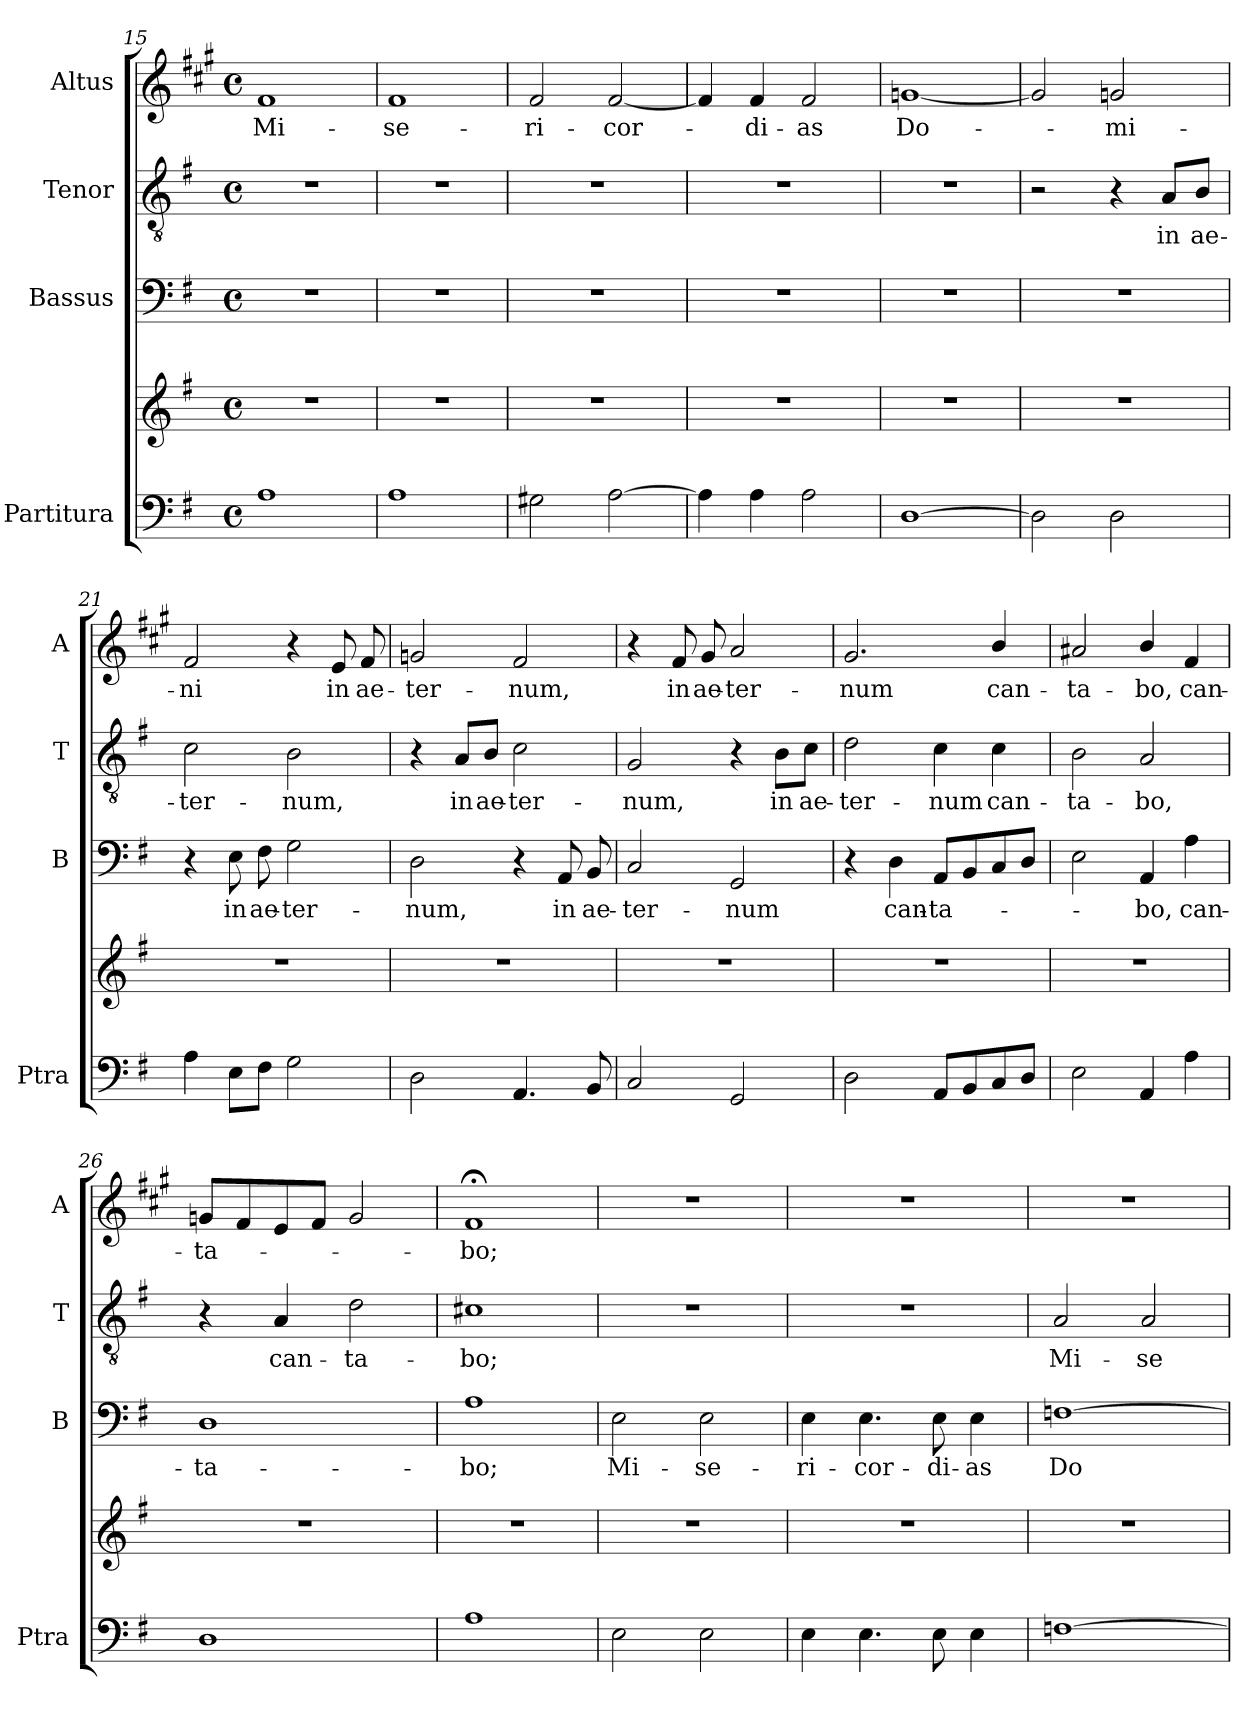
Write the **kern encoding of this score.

**kern	**kern	**kern	**text	**kern	**text	**kern	**text
*part4	*part4	*part3	*part3	*part2	*part2	*part1	*part1
*staff5	*staff4	*staff3	*staff3	*staff2	*staff2	*staff1	*staff1
*I"Partitura	*	*I"Bassus	*	*I"Tenor	*	*I"Altus	*
*I'Ptra	*	*I'B	*	*I'T	*	*I'A	*
*clefF4	*clefG2	*clefF4	*	*clefGv2	*	*clefG2	*
*	*	*	*	*	*	*ITrd1c2	*
*k[f#]	*k[f#]	*k[f#]	*	*k[f#]	*	*k[f#]	*
*G:	*G:	*G:	*	*G:	*	*G:	*
*M4/4	*M4/4	*M4/4	*	*M4/4	*	*M4/4	*
*met(c)	*met(c)	*met(c)	*	*met(c)	*	*met(c)	*
=15	=15	=15	=15	=15	=15	=15	=15
!	!	!	!	!	!	!	!LO:LY:b
1A	1r	1r	.	1r	.	1e	Mi-
!!LO:LB:g=z
=16	=16	=16	=16	=16	=16	=16	=16
!	!	!	!	!	!	!	!LO:LY:b
1A	1r	1r	.	1r	.	1e	-se-
=17	=17	=17	=17	=17	=17	=17	=17
!	!	!	!	!	!	!	!LO:LY:b
2G#X\	1r	1r	.	1r	.	2e/	-ri-
!	!	!	!	!	!	!	!LO:LY:b
[2A\	.	.	.	.	.	[2e/	-cor-
=18	=18	=18	=18	=18	=18	=18	=18
4A\]	1r	1r	.	1r	.	4e/]	.
!	!	!	!	!	!	!	!LO:LY:b
4A\	.	.	.	.	.	4e/	-di-
!	!	!	!	!	!	!	!LO:LY:b
2A\	.	.	.	.	.	2e/	-as
=19	=19	=19	=19	=19	=19	=19	=19
!	!	!	!	!	!	!	!LO:LY:b
[1D	1r	1r	.	1r	.	[1fn	Do-
=20	=20	=20	=20	=20	=20	=20	=20
2D\]	1r	1r	.	2r	.	2f/]	.
!	!	!	!	!	!	!	!LO:LY:b
2D\	.	.	.	4r	.	2fn/	-mi-
!	!	!	!	!	!LO:LY:b	!	!
.	.	.	.	8A/L	in	.	.
!	!	!	!	!	!LO:LY:b	!	!
.	.	.	.	8B/J	ae-	.	.
=21	=21	=21	=21	=21	=21	=21	=21
!	!	!	!	!	!LO:LY:b	!	!LO:LY:b
4A\	1r	4r	.	2c\	-ter-	2e/	-ni
!	!	!	!LO:LY:b	!	!	!	!
8E\L	.	8E\	in	.	.	.	.
!	!	!	!LO:LY:b	!	!	!	!
8F#\J	.	8F#\	ae-	.	.	.	.
!	!	!	!LO:LY:b	!	!LO:LY:b	!	!
2G\	.	2G\	-ter-	2B\	-num,	4r	.
!	!	!	!	!	!	!	!LO:LY:b
.	.	.	.	.	.	8d/	in
!	!	!	!	!	!	!	!LO:LY:b
.	.	.	.	.	.	8e/	ae-
=22	=22	=22	=22	=22	=22	=22	=22
!	!	!	!LO:LY:b	!	!	!	!LO:LY:b
2D\	1r	2D\	-num,	4r	.	2fn/	-ter-
!	!	!	!	!	!LO:LY:b	!	!
.	.	.	.	8A/L	in	.	.
!	!	!	!	!	!LO:LY:b	!	!
.	.	.	.	8B/J	ae-	.	.
!	!	!	!	!	!LO:LY:b	!	!LO:LY:b
4.AA/	.	4r	.	2c\	-ter-	2e/	-num,
!	!	!	!LO:LY:b	!	!	!	!
.	.	8AA/	in	.	.	.	.
!	!	!	!LO:LY:b	!	!	!	!
8BB/	.	8BB/	ae-	.	.	.	.
=23	=23	=23	=23	=23	=23	=23	=23
!	!	!	!LO:LY:b	!	!LO:LY:b	!	!
2C/	1r	2C/	-ter-	2G/	-num,	4r	.
!	!	!	!	!	!	!	!LO:LY:b
.	.	.	.	.	.	8e/	in
!	!	!	!	!	!	!	!LO:LY:b
.	.	.	.	.	.	8f#/	ae-
!	!	!	!LO:LY:b	!	!	!	!LO:LY:b
2GG/	.	2GG/	-num	4r	.	2g/	-ter-
!	!	!	!	!	!LO:LY:b	!	!
.	.	.	.	8B\L	in	.	.
!	!	!	!	!	!LO:LY:b	!	!
.	.	.	.	8c\J	ae-	.	.
!!LO:PB:g=z
=24	=24	=24	=24	=24	=24	=24	=24
!	!	!	!	!	!LO:LY:b	!	!LO:LY:b
2D\	1r	4r	.	2d\	-ter-	2.f#/	-num
!	!	!	!LO:LY:b	!	!	!	!
.	.	4D\	can-	.	.	.	.
!	!	!	!LO:LY:b	!	!LO:LY:b	!	!
8AA/L	.	8AA/L	-ta-	4c\	-num	.	.
8BB/	.	8BB/	.	.	.	.	.
!	!	!	!	!	!LO:LY:b	!	!LO:LY:b
8C/	.	8C/	.	4c\	can-	4a/	can-
8D/J	.	8D/J	.	.	.	.	.
=25	=25	=25	=25	=25	=25	=25	=25
!	!	!	!	!	!LO:LY:b	!	!LO:LY:b
2E\	1r	2E\	.	2B\	-ta-	2g#X/	-ta-
!	!	!	!LO:LY:b	!	!LO:LY:b	!	!LO:LY:b
4AA/	.	4AA/	-bo,	2A/	-bo,	4a/	-bo,
!	!	!	!LO:LY:b	!	!	!	!LO:LY:b
4A\	.	4A\	can-	.	.	4e/	can-
=26	=26	=26	=26	=26	=26	=26	=26
!	!	!	!LO:LY:b	!	!	!	!LO:LY:b
1D	1r	1D	-ta-	4r	.	8fn/L	-ta-
.	.	.	.	.	.	8e/	.
!	!	!	!	!	!LO:LY:b	!	!
.	.	.	.	4A/	can-	8d/	.
.	.	.	.	.	.	8e/J	.
!	!	!	!	!	!LO:LY:b	!	!
.	.	.	.	2d\	-ta-	2f/	.
=27	=27	=27	=27	=27	=27	=27	=27
!	!	!	!LO:LY:b	!	!LO:LY:b	!	!LO:LY:b
1A	1r	1A	-bo;	1c#X	-bo;	1e;<	-bo;
=28	=28	=28	=28	=28	=28	=28	=28
!	!	!	!LO:LY:b	!	!	!	!
2E\	1r	2E\	Mi-	1r	.	1r	.
!	!	!	!LO:LY:b	!	!	!	!
2E\	.	2E\	-se-	.	.	.	.
=29	=29	=29	=29	=29	=29	=29	=29
!	!	!	!LO:LY:b	!	!	!	!
4E\	1r	4E\	-ri-	1r	.	1r	.
!	!	!	!LO:LY:b	!	!	!	!
4.E\	.	4.E\	-cor-	.	.	.	.
!	!	!	!LO:LY:b	!	!	!	!
8E\	.	8E\	-di-	.	.	.	.
!	!	!	!LO:LY:b	!	!	!	!
4E\	.	4E\	-as	.	.	.	.
=30	=30	=30	=30	=30	=30	=30	=30
!	!	!	!LO:LY:b	!	!LO:LY:b	!	!
[1Fn	1r	[1Fn	Do-	2A/	Mi-	1r	.
!	!	!	!	!	!LO:LY:b	!	!
.	.	.	.	2A/	-se-	.	.
=	=	=	=	=	=	=	=
*-	*-	*-	*-	*-	*-	*-	*-
